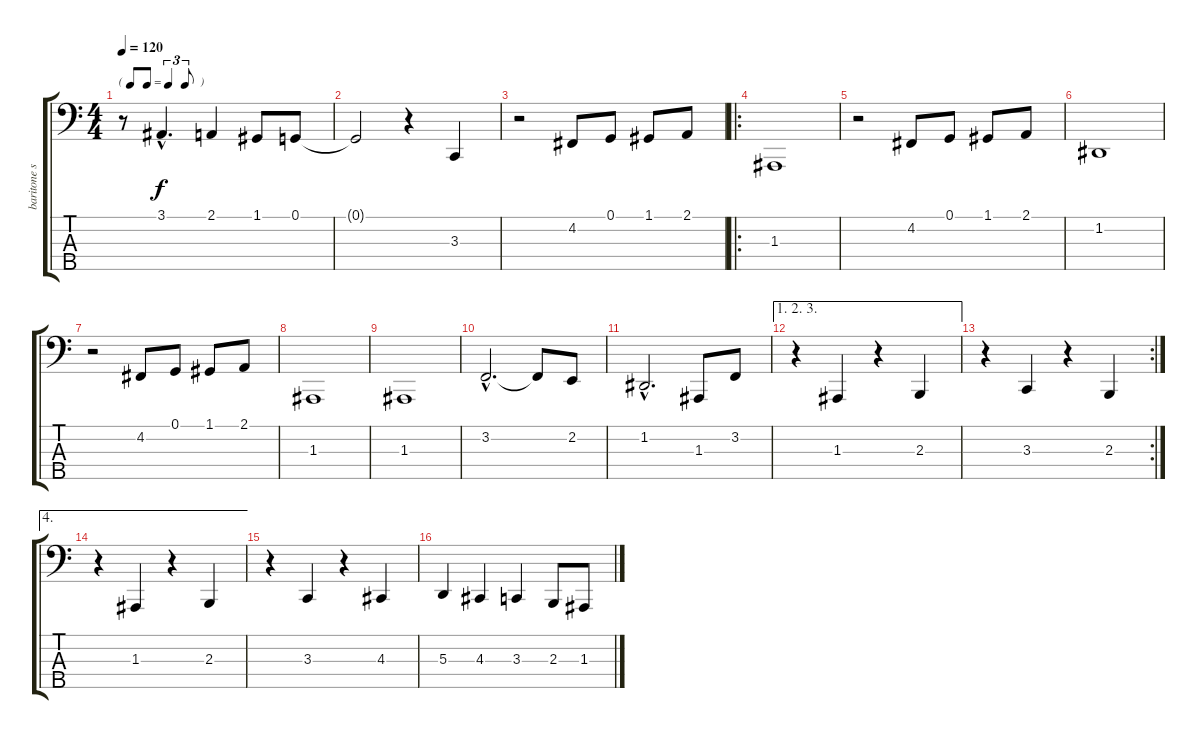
\track ("baritone sax." "baritone s") {instrument baritonesax}
\staff {score tabs}
\tuning (G2 D2 A1 E1 B0) {hide}
\ts (4 4)
\tf triplet8th
\tempo 120
\clef f4
\ks c
r.8{dy f instrument baritonesax} 3.1{hac}.4{d} 2.1.4 1.1.8 0.1.8 |
0.1{t}.2 r.4 3.3.4 |
r.2 4.2.8 0.1.8 1.1.8 2.1.8 |
\ro
1.3.1 |
r.2 4.2.8 0.1.8 1.1.8 2.1.8 |
1.2.1 |
r.2 4.2.8 0.1.8 1.1.8 2.1.8 |
1.3.1 |
1.3.1 |
3.2{hac}.2{d} 3.2{t}.8 2.2.8 |
1.2{hac}.2{d} 1.3.8 3.2.8 |
\ae (1 2 3)
r.4 1.3.4 r.4 2.3.4 |
\rc 2
r.4 3.3.4 r.4 2.3.4 |
\ae 4
r.4 1.3.4 r.4 2.3.4 |
r.4 3.3.4 r.4 4.3.4 |
5.3.4 4.3.4 3.3.4 2.3.8 1.3.8
